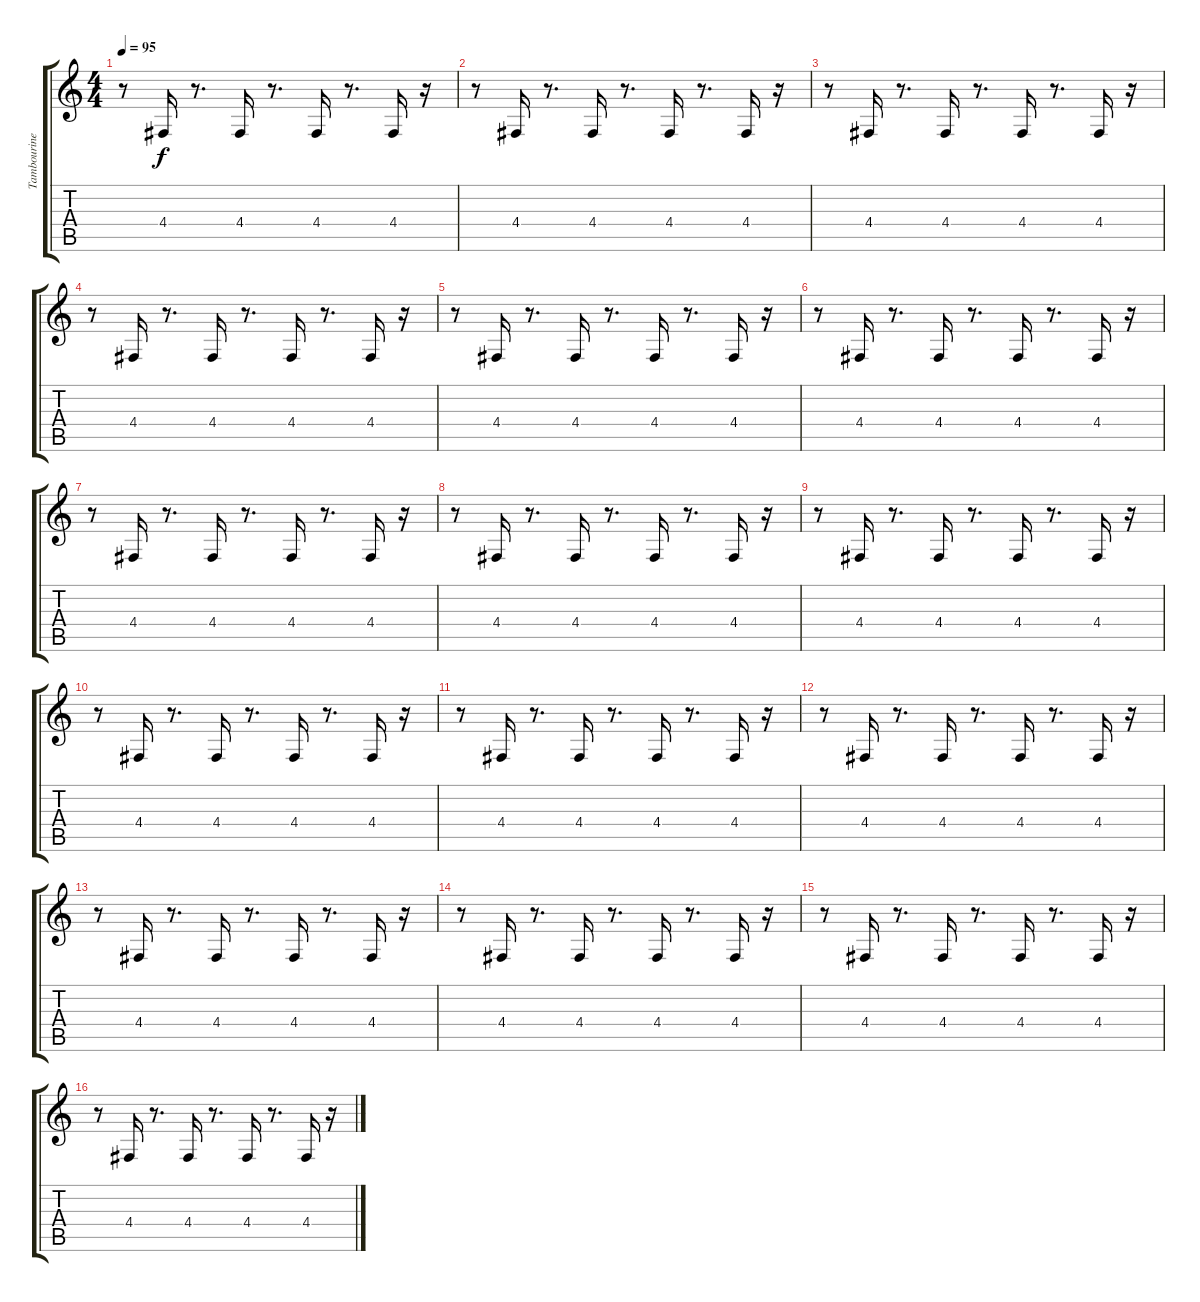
\track ("Tambourine" "Tambourine") {instrument tinklebell}
\staff {score tabs}
\tuning (E4 B3 G3 D3 A2 E2) {hide}
\ts (4 4)
\tempo 95
\clef g2
\ks c
r.8{dy f} 4.4.16 r.8{d} 4.4.16 r.8{d} 4.4.16 r.8{d} 4.4.16 r.16 |
r.8 4.4.16 r.8{d} 4.4.16 r.8{d} 4.4.16 r.8{d} 4.4.16 r.16 |
r.8 4.4.16 r.8{d} 4.4.16 r.8{d} 4.4.16 r.8{d} 4.4.16 r.16 |
r.8 4.4.16 r.8{d} 4.4.16 r.8{d} 4.4.16 r.8{d} 4.4.16 r.16 |
r.8 4.4.16 r.8{d} 4.4.16 r.8{d} 4.4.16 r.8{d} 4.4.16 r.16 |
r.8 4.4.16 r.8{d} 4.4.16 r.8{d} 4.4.16 r.8{d} 4.4.16 r.16 |
r.8 4.4.16 r.8{d} 4.4.16 r.8{d} 4.4.16 r.8{d} 4.4.16 r.16 |
r.8 4.4.16 r.8{d} 4.4.16 r.8{d} 4.4.16 r.8{d} 4.4.16 r.16 |
r.8 4.4.16 r.8{d} 4.4.16 r.8{d} 4.4.16 r.8{d} 4.4.16 r.16 |
r.8 4.4.16 r.8{d} 4.4.16 r.8{d} 4.4.16 r.8{d} 4.4.16 r.16 |
r.8 4.4.16 r.8{d} 4.4.16 r.8{d} 4.4.16 r.8{d} 4.4.16 r.16 |
r.8 4.4.16 r.8{d} 4.4.16 r.8{d} 4.4.16 r.8{d} 4.4.16 r.16 |
r.8 4.4.16 r.8{d} 4.4.16 r.8{d} 4.4.16 r.8{d} 4.4.16 r.16 |
r.8 4.4.16 r.8{d} 4.4.16 r.8{d} 4.4.16 r.8{d} 4.4.16 r.16 |
r.8 4.4.16 r.8{d} 4.4.16 r.8{d} 4.4.16 r.8{d} 4.4.16 r.16 |
r.8 4.4.16 r.8{d} 4.4.16 r.8{d} 4.4.16 r.8{d} 4.4.16 r.16
